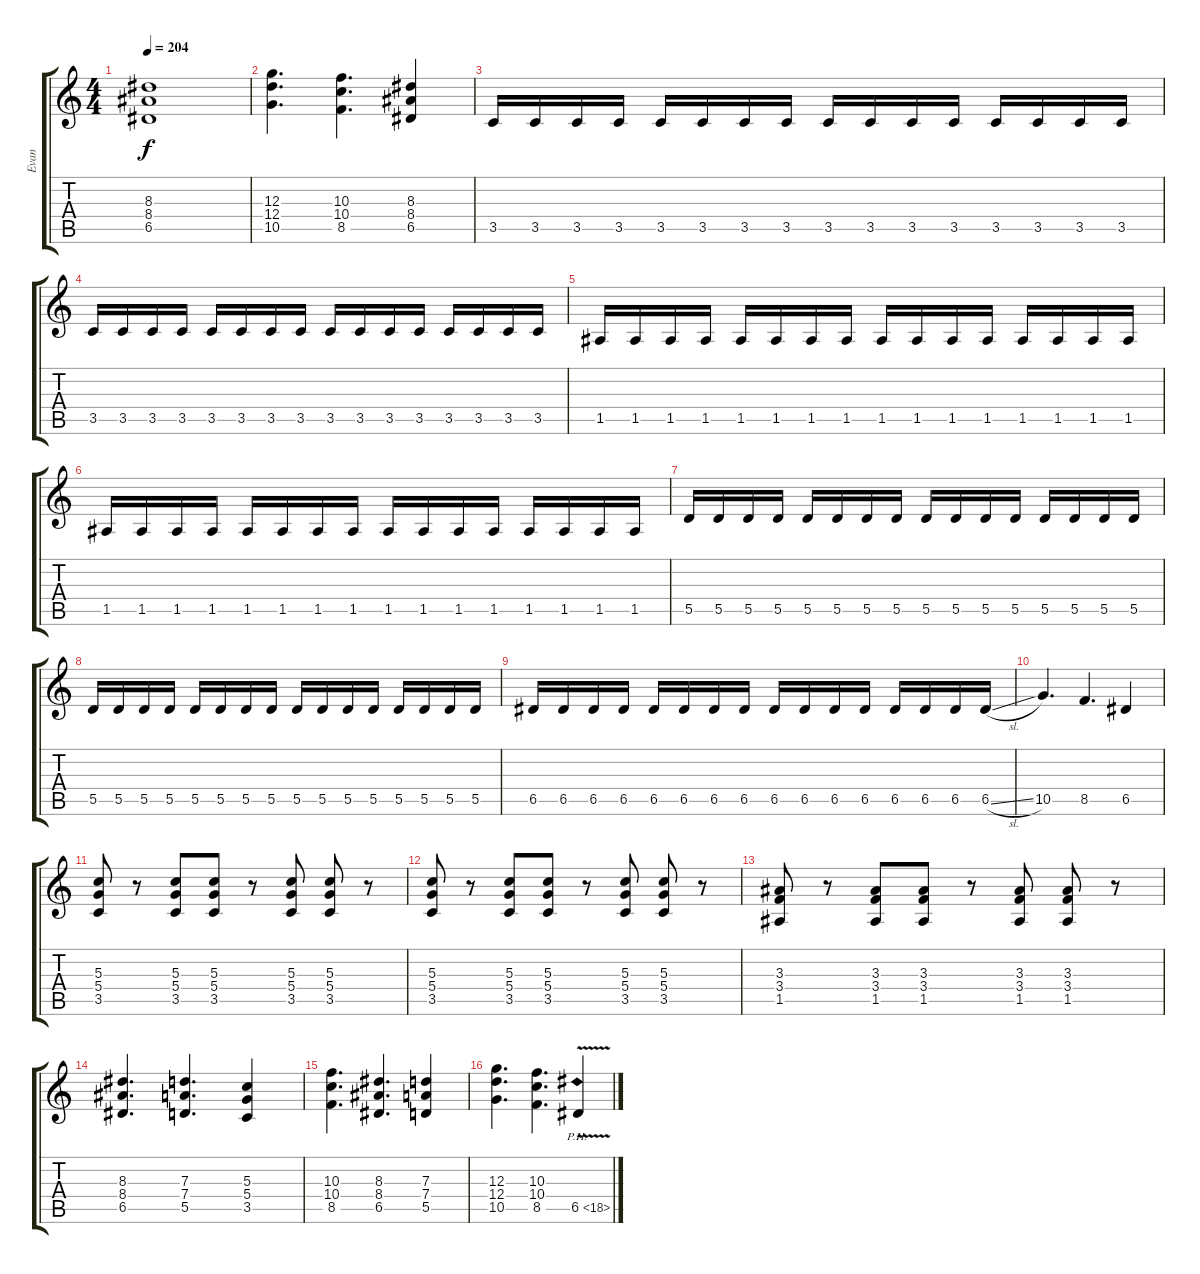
\track ("Evan" "Evan") {instrument distortionguitar}
\staff {score tabs}
\tuning (E4 B3 G3 D3 A2 E2) {hide}
\ts (4 4)
\tempo 204
\clef g2
\ks c
(8.3 8.4 6.5).1{dy f} |
(12.3 12.4 10.5).4{d} (10.3 10.4 8.5).4{d} (8.3 8.4 6.5).4 |
3.5.16 3.5.16 3.5.16 3.5.16 3.5.16 3.5.16 3.5.16 3.5.16 3.5.16 3.5.16 3.5.16 3.5.16 3.5.16 3.5.16 3.5.16 3.5.16 |
3.5.16 3.5.16 3.5.16 3.5.16 3.5.16 3.5.16 3.5.16 3.5.16 3.5.16 3.5.16 3.5.16 3.5.16 3.5.16 3.5.16 3.5.16 3.5.16 |
1.5.16 1.5.16 1.5.16 1.5.16 1.5.16 1.5.16 1.5.16 1.5.16 1.5.16 1.5.16 1.5.16 1.5.16 1.5.16 1.5.16 1.5.16 1.5.16 |
1.5.16 1.5.16 1.5.16 1.5.16 1.5.16 1.5.16 1.5.16 1.5.16 1.5.16 1.5.16 1.5.16 1.5.16 1.5.16 1.5.16 1.5.16 1.5.16 |
5.5.16 5.5.16 5.5.16 5.5.16 5.5.16 5.5.16 5.5.16 5.5.16 5.5.16 5.5.16 5.5.16 5.5.16 5.5.16 5.5.16 5.5.16 5.5.16 |
5.5.16 5.5.16 5.5.16 5.5.16 5.5.16 5.5.16 5.5.16 5.5.16 5.5.16 5.5.16 5.5.16 5.5.16 5.5.16 5.5.16 5.5.16 5.5.16 |
6.5.16 6.5.16 6.5.16 6.5.16 6.5.16 6.5.16 6.5.16 6.5.16 6.5.16 6.5.16 6.5.16 6.5.16 6.5.16 6.5.16 6.5.16 6.5{sl}.16 |
10.5.4{d} 8.5.4{d} 6.5.4 |
(5.3 5.4 3.5).8 r.8 (5.3 5.4 3.5).8 (5.3 5.4 3.5).8 r.8 (5.3 5.4 3.5).8 (5.3 5.4 3.5).8 r.8 |
(5.3 5.4 3.5).8 r.8 (5.3 5.4 3.5).8 (5.3 5.4 3.5).8 r.8 (5.3 5.4 3.5).8 (5.3 5.4 3.5).8 r.8 |
(3.3 3.4 1.5).8 r.8 (3.3 3.4 1.5).8 (3.3 3.4 1.5).8 r.8 (3.3 3.4 1.5).8 (3.3 3.4 1.5).8 r.8 |
(8.3 8.4 6.5).4{d} (7.3 7.4 5.5).4{d} (5.3 5.4 3.5).4 |
(10.3 10.4 8.5).4{d} (8.3 8.4 6.5).4{d} (7.3 7.4 5.5).4 |
(12.3 12.4 10.5).4{d} (10.3 10.4 8.5).4{d} 6.5{ph 12 v}.4
